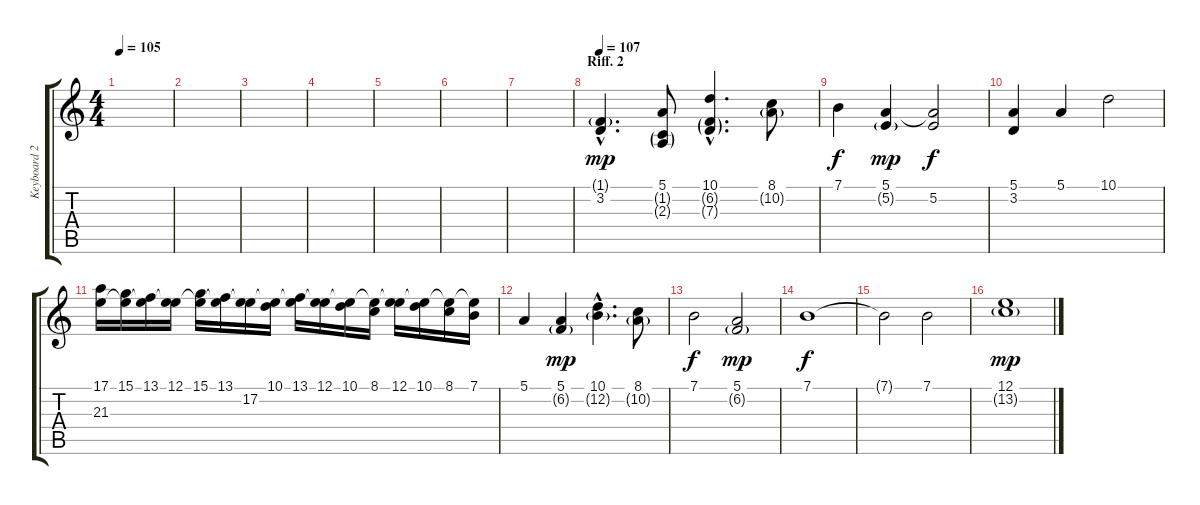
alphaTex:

\track ("Keyboard 2" "Keyboard 2") {instrument synthstrings1}
\staff {score tabs}
\tuning (E4 B3 G3 D3 A2 E2) {hide}
\ts (4 4)
\tempo 105
\clef g2
\ks c
|
|
|
|
|
|
|
\section ("" "Riff. 2")
\tempo 107
(1.1{g hac} 3.2{hac}).4{d dy mp} (5.1 1.2{g} 2.3{g}).8 (10.1{hac} 6.2{g hac} 7.3{g hac}).4{d} (8.1 10.2{g}).8 |
7.1.4{dy f} (5.1 5.2{g}).4{dy mp} (5.1{t} 5.2).2{dy f} |
(5.1 3.2).4 5.1.4 10.1.2 |
(17.1 21.3).16 (15.1 21.3{t}).16 (13.1 21.3{t}).16 (12.1 21.3{t}).16 (15.1 21.3{t}).16 (13.1 21.3{t}).16 (17.2 21.3{t}).16 (10.1 21.3{t}).16 (13.1 21.3{t}).16 (12.1 21.3{t}).16 (10.1 21.3{t}).16 (8.1 21.3{t}).16 (12.1 21.3{t}).16 (10.1 21.3{t}).16 (8.1 21.3{t}).16 (7.1 21.3{t}).16 |
5.1.4 (5.1 6.2{g}).4{dy mp} (10.1{hac} 12.2{g hac}).4{d} (8.1 10.2{g}).8 |
7.1.2{dy f} (5.1 6.2{g}).2{dy mp} |
7.1.1{dy f} |
7.1{t}.2 7.1.2 |
(12.1 13.2{g}).1{dy mp}
